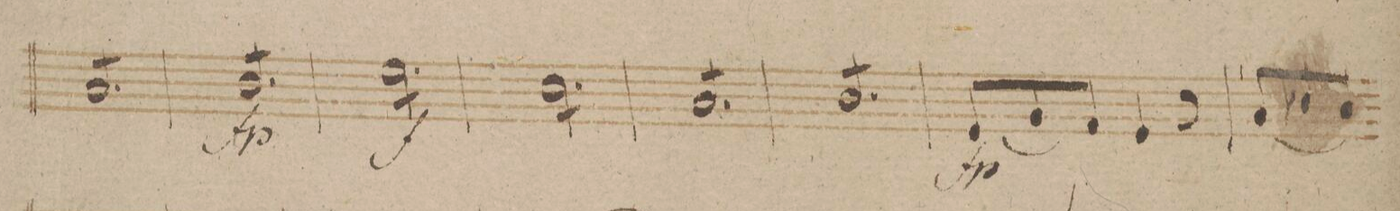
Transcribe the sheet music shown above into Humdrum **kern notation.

**kern	**dynam
*I"Viola.	*
*clefC3	*
*k[b-]	*
*M6/8	*
8B-/L	.
8B-/	.
8B-/	.
8B-/	.
8B-/	.
8B-/J	.
=18	=18
8c/L	fp
8c/	.
8c/	.
8c/	.
8c/	.
8c/J	.
=19	=19
8f\L	f
8f\	.
8f\	.
8f\	.
8f\	.
8f\J	.
=20	=20
8d\L	.
8d\	.
8d\	.
8d\	.
8d\	.
8d\J	.
=21	=21
8B-/L	.
8B-/	.
8B-/	.
8B-/	.
8B-/	.
8B-/J	.
=22	=22
8c/L	.
8c/	.
8c/	.
8c/	.
8c/	.
8c/J	.
=23	=23
(8F/L	fp
8A/	.
8G/J)	.
4F/	.
8r	.
=24	=24
(8B-/L	.
8d-X/	.
8c/J)	.
*-	*-
